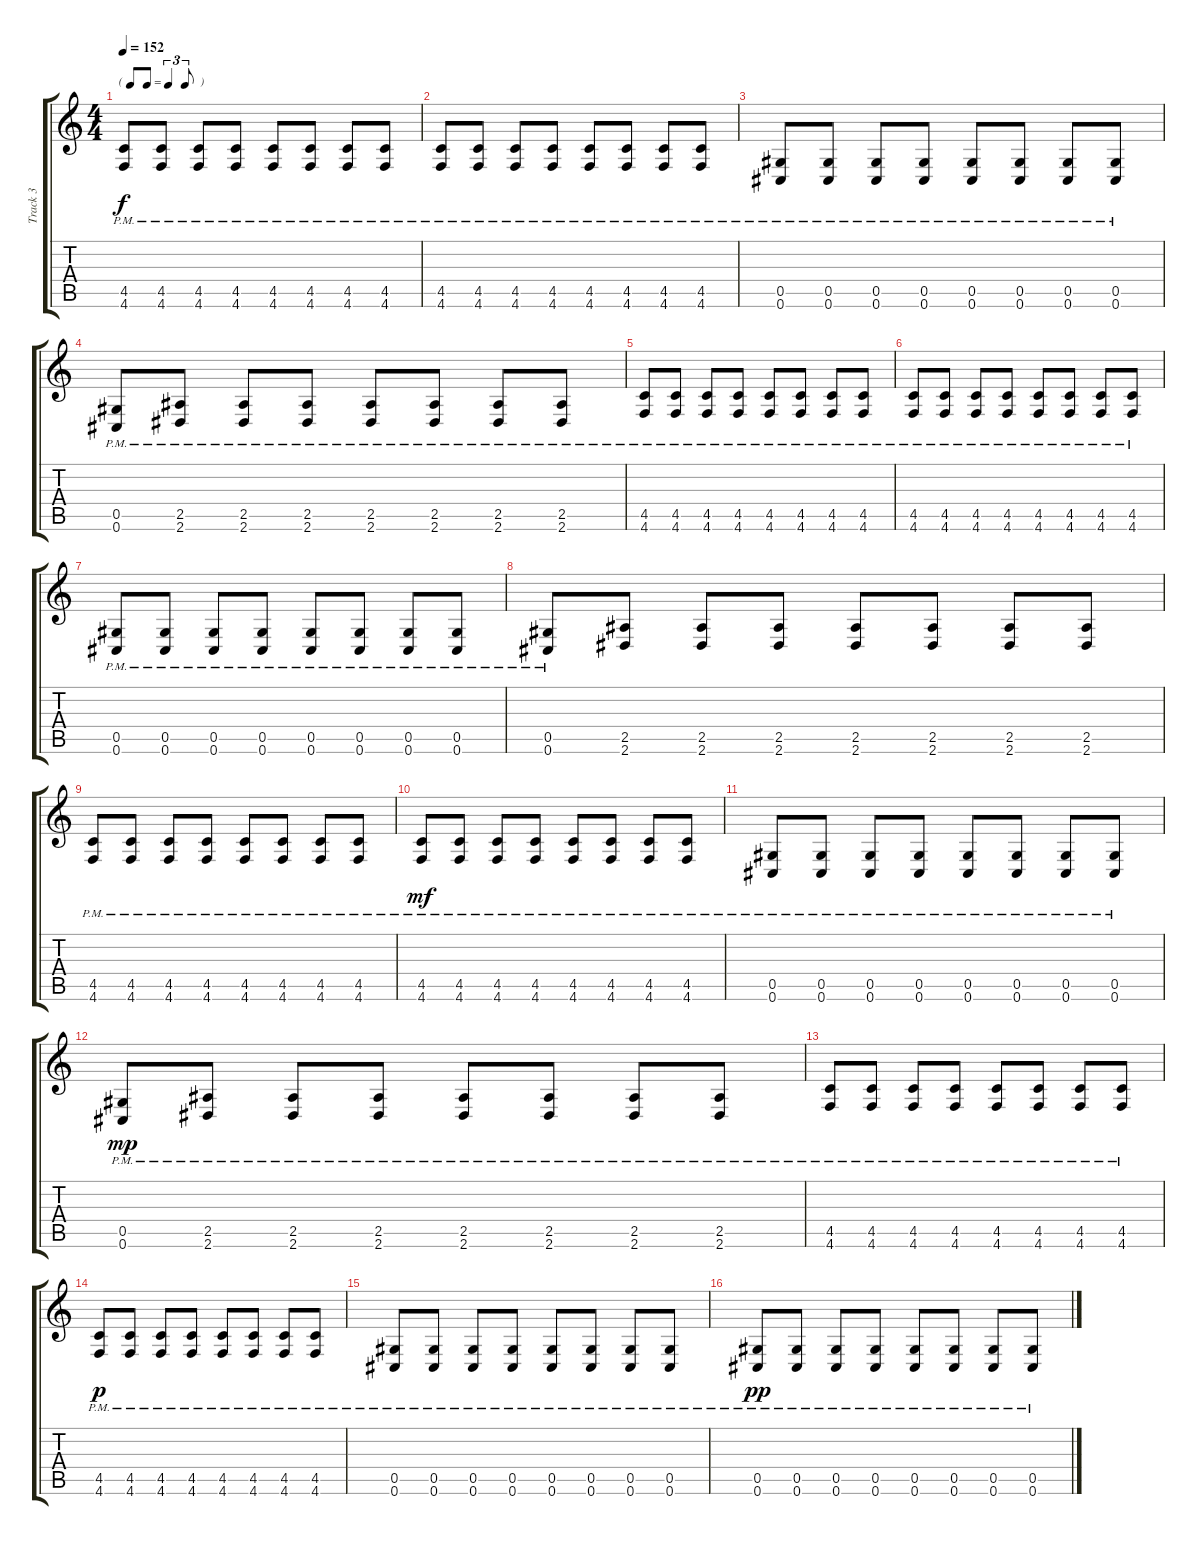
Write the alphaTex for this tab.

\track ("Track 3" "Track 3") {instrument distortionguitar}
\staff {score tabs}
\tuning (Eb4 Bb3 Gb3 Db3 Ab2 Db2) {hide}
\ts (4 4)
\tf triplet8th
\tempo 152
\clef g2
\ks c
(4.5{pm} 4.6{pm}).8{dy f} (4.5{pm} 4.6{pm}).8 (4.5{pm} 4.6{pm}).8 (4.5{pm} 4.6{pm}).8 (4.5{pm} 4.6{pm}).8 (4.5{pm} 4.6{pm}).8 (4.5{pm} 4.6{pm}).8 (4.5{pm} 4.6{pm}).8 |
(4.5{pm} 4.6{pm}).8 (4.5{pm} 4.6{pm}).8 (4.5{pm} 4.6{pm}).8 (4.5{pm} 4.6{pm}).8 (4.5{pm} 4.6{pm}).8 (4.5{pm} 4.6{pm}).8 (4.5{pm} 4.6{pm}).8 (4.5{pm} 4.6{pm}).8 |
(0.5{pm} 0.6).8 (0.5{pm} 0.6).8 (0.5{pm} 0.6).8 (0.5{pm} 0.6).8 (0.5{pm} 0.6).8 (0.5{pm} 0.6).8 (0.5{pm} 0.6).8 (0.5{pm} 0.6).8 |
(0.5{pm} 0.6).8 (2.5{pm} 2.6{pm}).8 (2.5{pm} 2.6{pm}).8 (2.5{pm} 2.6{pm}).8 (2.5{pm} 2.6{pm}).8 (2.5{pm} 2.6{pm}).8 (2.5{pm} 2.6{pm}).8 (2.5{pm} 2.6{pm}).8 |
(4.5{pm} 4.6{pm}).8 (4.5{pm} 4.6{pm}).8 (4.5{pm} 4.6{pm}).8 (4.5{pm} 4.6{pm}).8 (4.5{pm} 4.6{pm}).8 (4.5{pm} 4.6{pm}).8 (4.5{pm} 4.6{pm}).8 (4.5{pm} 4.6{pm}).8 |
(4.5{pm} 4.6{pm}).8 (4.5{pm} 4.6{pm}).8 (4.5{pm} 4.6{pm}).8 (4.5{pm} 4.6{pm}).8 (4.5{pm} 4.6{pm}).8 (4.5{pm} 4.6{pm}).8 (4.5{pm} 4.6{pm}).8 (4.5{pm} 4.6{pm}).8 |
(0.5{pm} 0.6).8 (0.5{pm} 0.6).8 (0.5{pm} 0.6).8 (0.5{pm} 0.6).8 (0.5{pm} 0.6).8 (0.5{pm} 0.6).8 (0.5{pm} 0.6).8 (0.5{pm} 0.6).8 |
(0.5{pm} 0.6).8 (2.5 2.6).8 (2.5 2.6).8 (2.5 2.6).8 (2.5 2.6).8 (2.5 2.6).8 (2.5 2.6).8 (2.5 2.6).8 |
(4.5{pm} 4.6{pm}).8 (4.5{pm} 4.6{pm}).8 (4.5{pm} 4.6{pm}).8 (4.5{pm} 4.6{pm}).8 (4.5{pm} 4.6{pm}).8 (4.5{pm} 4.6{pm}).8 (4.5{pm} 4.6{pm}).8 (4.5{pm} 4.6{pm}).8 |
(4.5{pm} 4.6{pm}).8{dy mf} (4.5{pm} 4.6{pm}).8 (4.5{pm} 4.6{pm}).8 (4.5{pm} 4.6{pm}).8 (4.5{pm} 4.6{pm}).8 (4.5{pm} 4.6{pm}).8 (4.5{pm} 4.6{pm}).8 (4.5{pm} 4.6{pm}).8 |
(0.5{pm} 0.6).8 (0.5{pm} 0.6).8 (0.5{pm} 0.6).8 (0.5{pm} 0.6).8 (0.5{pm} 0.6).8 (0.5{pm} 0.6).8 (0.5{pm} 0.6).8 (0.5{pm} 0.6).8 |
(0.5{pm} 0.6).8{dy mp} (2.5{pm} 2.6{pm}).8 (2.5{pm} 2.6{pm}).8 (2.5{pm} 2.6{pm}).8 (2.5{pm} 2.6{pm}).8 (2.5{pm} 2.6{pm}).8 (2.5{pm} 2.6{pm}).8 (2.5{pm} 2.6{pm}).8 |
(4.5{pm} 4.6{pm}).8 (4.5{pm} 4.6{pm}).8 (4.5{pm} 4.6{pm}).8 (4.5{pm} 4.6{pm}).8 (4.5{pm} 4.6{pm}).8 (4.5{pm} 4.6{pm}).8 (4.5{pm} 4.6{pm}).8 (4.5{pm} 4.6{pm}).8 |
(4.5{pm} 4.6{pm}).8{dy p} (4.5{pm} 4.6{pm}).8 (4.5{pm} 4.6{pm}).8 (4.5{pm} 4.6{pm}).8 (4.5{pm} 4.6{pm}).8 (4.5{pm} 4.6{pm}).8 (4.5{pm} 4.6{pm}).8 (4.5{pm} 4.6{pm}).8 |
(0.5{pm} 0.6).8 (0.5{pm} 0.6).8 (0.5{pm} 0.6).8 (0.5{pm} 0.6).8 (0.5{pm} 0.6).8 (0.5{pm} 0.6).8 (0.5{pm} 0.6).8 (0.5{pm} 0.6).8 |
(0.5{pm} 0.6).8{dy pp} (0.5{pm} 0.6).8 (0.5{pm} 0.6).8 (0.5{pm} 0.6).8 (0.5{pm} 0.6).8 (0.5{pm} 0.6).8 (0.5{pm} 0.6).8 (0.5{pm} 0.6).8
